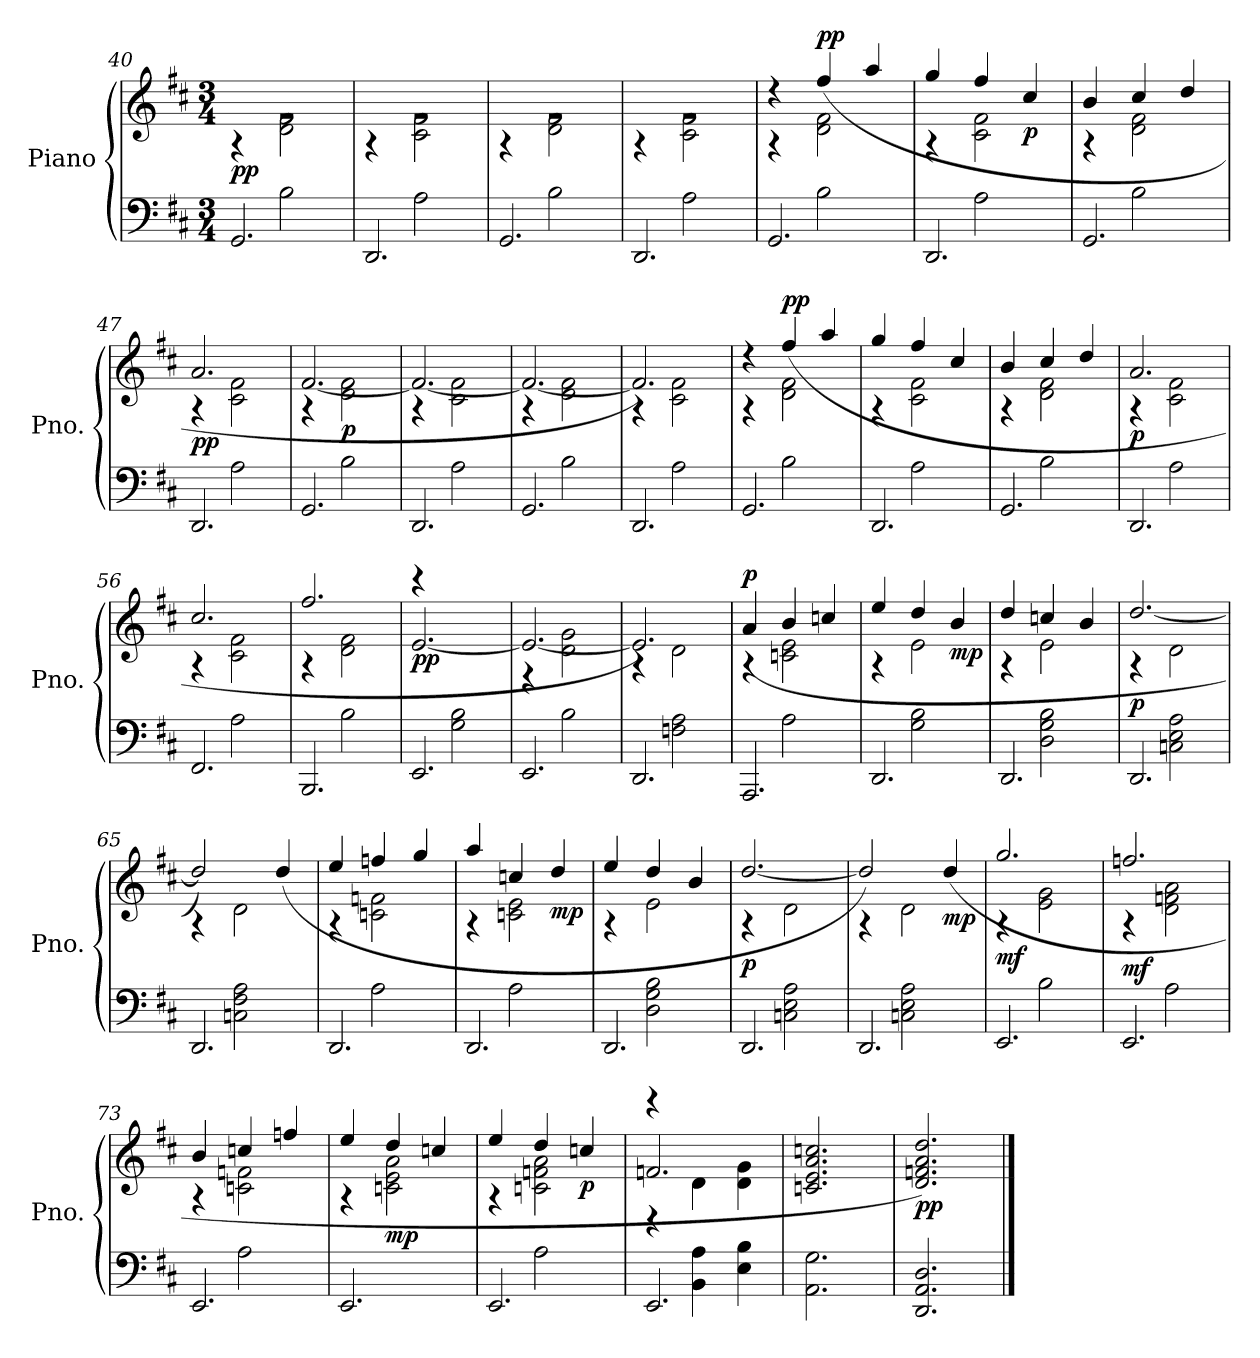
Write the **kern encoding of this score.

**kern	**kern	**dynam
*part1	*part1	*part1
*staff2	*staff1	*staff1/2
*I"Piano	*	*
*I'Pno.	*	*
*clefF4	*clefG2	*
*k[f#c#]	*k[f#c#]	*
*M3/4	*M3/4	*
*MM80	*MM80	*
=40	=40	=40
*^	*^	*
!	!	!	!	!LO:DY:b
4ryy	2.GG/	4rA	2.rg	pp
2B\	.	2d\ 2f#\	.	.
=41	=41	=41	=41	=41
4ryy	2.DD/	4rA	2.rg	.
2A\	.	2c#\ 2f#\	.	.
=42	=42	=42	=42	=42
4ryy	2.GG/	4rA	2.rg	.
2B\	.	2d\ 2f#\	.	.
=43	=43	=43	=43	=43
4ryy	2.DD/	4rA	2.rg	.
2A\	.	2c#\ 2f#\	.	.
=44	=44	=44	=44	=44
4ryy	2.GG/	4rA	4rdd	.
!	!	!	!	!LO:DY:a
2B\	.	2d\ 2f#\	(>4ff#/	pp
.	.	.	4aa/	.
=45	=45	=45	=45	=45
4ryy	2.DD/	4rA	4gg/	.
2A\	.	2c#\ 2f#\	4ff#/	.
!	!	!	!	!LO:DY:b
.	.	.	4cc#/	p
=46	=46	=46	=46	=46
4ryy	2.GG/	4rA	4b/	.
2B\	.	2d\ 2f#\	4cc#/	.
.	.	.	4dd/	.
=47	=47	=47	=47	=47
!	!	!	!	!LO:DY:b
4ryy	2.DD/	4rA	2.a/	pp
2A\	.	2c#\ 2f#\	.	.
=48	=48	=48	=48	=48
!	!	!	!	!LO:DY:b
!	!	!	!	!LO:DY:n=1:b
4ryy	2.GG/	4rA	[2.f#/	f mp
!	!	!	!	!LO:DY:n=2:b
2B\	.	2d\ 2f#\	.	p
=49	=49	=49	=49	=49
4ryy	2.DD/	4rA	2.f#/_	.
2A\	.	2c#\ 2f#\	.	.
=50	=50	=50	=50	=50
4ryy	2.GG/	4rA	2.f#/_	.
2B\	.	2d\ 2f#\	.	.
=51	=51	=51	=51	=51
4ryy	2.DD/	4rA	2.f#/])	.
2A\	.	2c#\ 2f#\	.	.
!!LO:LB:g=z	!!
=52	=52	=52	=52	=52
4ryy	2.GG/	4rA	4rdd	.
!	!	!	!	!LO:DY:a
2B\	.	2d\ 2f#\	(>4ff#/	pp
.	.	.	4aa/	.
=53	=53	=53	=53	=53
4ryy	2.DD/	4rA	4gg/	.
2A\	.	2c#\ 2f#\	4ff#/	.
.	.	.	4cc#/	.
=54	=54	=54	=54	=54
4ryy	2.GG/	4rA	4b/	.
2B\	.	2d\ 2f#\	4cc#/	.
.	.	.	4dd/	.
=55	=55	=55	=55	=55
!	!	!	!	!LO:DY:b
4ryy	2.DD/	4rA	2.a/	p
2A\	.	2c#\ 2f#\	.	.
=56	=56	=56	=56	=56
4ryy	2.FF#/	4rA	2.cc#/	.
2A\	.	2c#\ 2f#\	.	.
=57	=57	=57	=57	=57
4ryy	2.BBB/	4rA	2.ff#/	.
2B\	.	2d\ 2f#\	.	.
=58	=58	=58	=58	=58
!	!	!	!	!LO:DY:b
4ryy	2.EE/	4rccc	[2.e/	pp
2G\ 2B\	.	2ryy	.	.
=59	=59	=59	=59	=59
4ryy	2.EE/	4rF	2.e/_	.
2B\	.	2d\ 2g\	.	.
=60	=60	=60	=60	=60
4ryy	2.DD/	4rA	2.e/])	.
2Fn\ 2A\	.	2d\	.	.
=61	=61	=61	=61	=61
!	!	!	!	!LO:DY:a
4ryy	2.AAA/	4rA	(>4a/	p
2A\	.	2cn\ 2e\	4b/	.
.	.	.	4ccn/	.
=62	=62	=62	=62	=62
4ryy	2.DD/	4rA	4ee/	.
2G\ 2B\	.	2e\	4dd/	.
!	!	!	!	!LO:DY:b
.	.	.	4b/	mp
=63	=63	=63	=63	=63
4ryy	2.DD/	4rA	4dd/	.
2D\ 2G\ 2B\	.	2e\	4ccn/	.
.	.	.	4b/	.
=64	=64	=64	=64	=64
!	!	!	!	!LO:DY:b
4ryy	2.DD/	4rA	[2.dd/	p
2Cn\ 2E\ 2A\	.	2d\	.	.
!!LO:PB:g=z	!!
=65	=65	=65	=65	=65
4ryy	2.DD/	4rA	2dd/])	.
2Cn\ 2F#\ 2A\	.	2d\	.	.
.	.	.	(>4dd/	.
=66	=66	=66	=66	=66
4ryy	2.DD/	4rA	4ee/	.
2A\	.	2cn\ 2fn\	4ffn/	.
.	.	.	4gg/	.
=67	=67	=67	=67	=67
4ryy	2.DD/	4rA	4aa/	.
2A\	.	2cn\ 2e\	4ccn/	.
!	!	!	!	!LO:DY:b
.	.	.	4dd/	mp
=68	=68	=68	=68	=68
4ryy	2.DD/	4rA	4ee/	.
2D\ 2G\ 2B\	.	2e\	4dd/	.
.	.	.	4b/	.
=69	=69	=69	=69	=69
!	!	!	!	!LO:DY:b
4ryy	2.DD/	4rA	[2.dd/	p
2Cn\ 2E\ 2A\	.	2d\	.	.
=70	=70	=70	=70	=70
4ryy	2.DD/	4rA	2dd/])	.
2Cn\ 2E\ 2A\	.	2d\	.	.
!	!	!	!	!LO:DY:b
.	.	.	(>4dd/	mp
=71	=71	=71	=71	=71
!	!	!	!	!LO:DY:b
4ryy	2.EE/	4rA	2.gg/	mf
2B\	.	2e\ 2g\	.	.
=72	=72	=72	=72	=72
!	!	!	!	!LO:DY:b
4ryy	2.EE/	4rA	2.ffn/	mf
2A\	.	2d\ 2fn\ 2a\	.	.
=73	=73	=73	=73	=73
4ryy	2.EE/	4rA	4b/	.
2A\	.	2cn\ 2fn\	4ccn/	.
.	.	.	4ffn/	.
*v	*v	*	*	*
=74	=74	=74	=74
2.EE/	4rA	4ee/	.
!	!	!	!LO:DY:b
.	2cn\ 2e\ 2a\	4dd/	mp
.	.	4ccn/	.
=75	=75	=75	=75
*^	*	*	*
4ryy	2.EE/	4rA	4ee/	.
2A\	.	2cn\ 2fn\ 2a\	4dd/	.
!	!	!	!	!LO:DY:b
.	.	.	4ccn/	p
*	*	*v	*v	*
!!LO:LB:g=z
=76	=76	=76	=76
*	*	*MM73	*
*	*	*^	*
*	*	*	*^	*
4ryy	2.EE/	4rD	4reee	2.fn/	.
*	*	*MM65	*	*	*
4BB\ 4A\	.	4d\	2ryy	.	.
*	*	*MM57	*	*	*
4E\ 4B\	.	4d\ 4g\	.	.	.
*v	*v	*	*	*	*
*	*v	*v	*v	*
=77	=77	=77
2.AA\ 2.G\	2.cn/ 2.e/ 2.a/ 2.ccn/	.
=78	=78	=78
!	!	!LO:DY:b
2.DD/ 2.AA/ 2.D/	2.d/ 2.fn/ 2.a/ 2.dd/)	pp
==	==	==
*-	*-	*-
